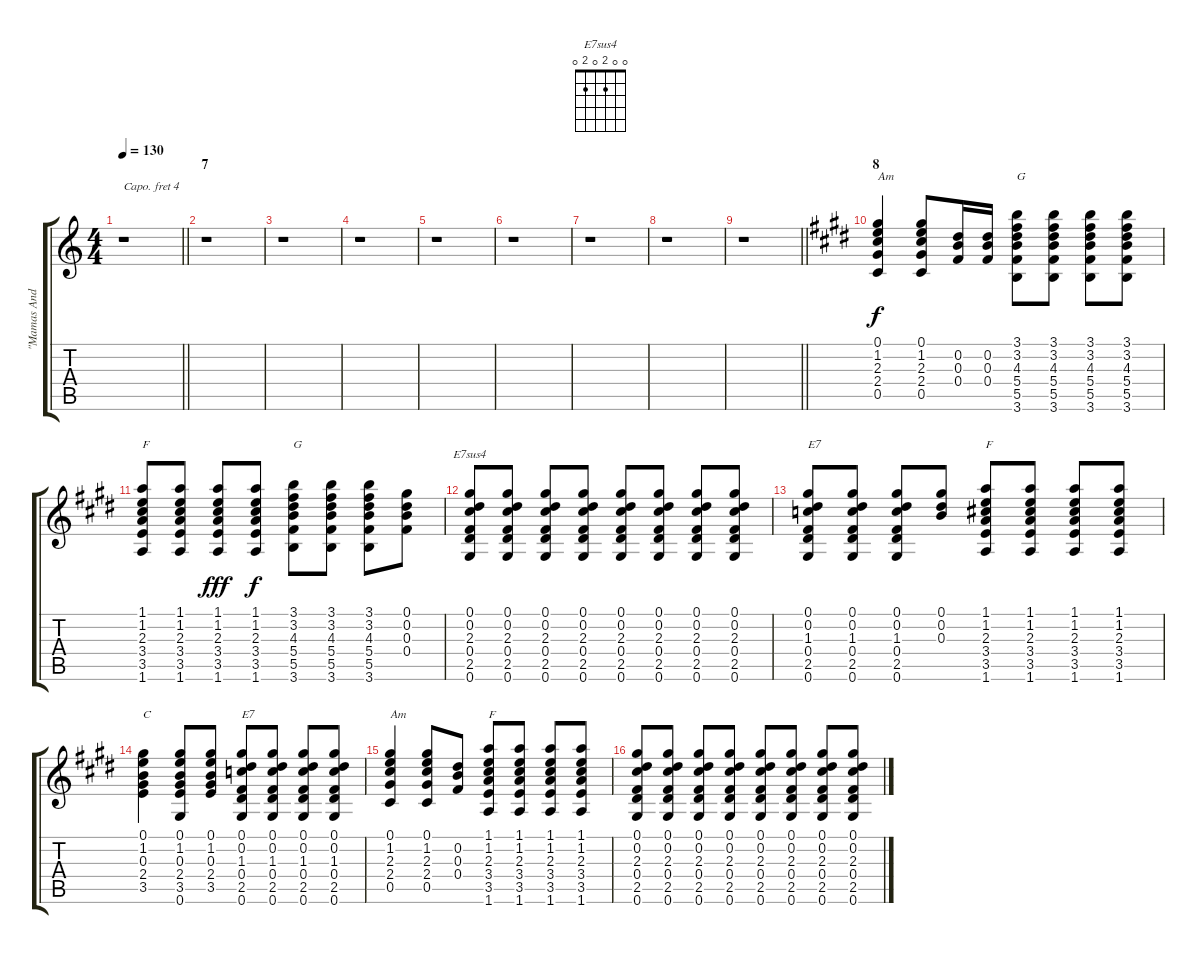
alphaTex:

\track ("\"Mamas And The Papas\" guitar" "\"Mamas And") {instrument acousticguitarsteel}
\staff {score tabs}
\capo 4
\tuning (E4 B3 G3 D3 A2 E2) {hide}
\chord ("E7sus4" 0 0 2 0 2 0)
\ts (4 4)
\tempo 130
\clef g2
\barLineRight lightlight
\ks c
r.1{dy f} |
\section ("" "7")
r.1 |
r.1 |
r.1 |
r.1 |
r.1 |
r.1 |
r.1 |
\barLineRight lightlight
r.1 |
\section ("" "8")
\ks e
(0.1 1.2 2.3 2.4 0.5).4{txt "Am"} (0.1 1.2 2.3 2.4 0.5).8 (0.2 0.3 0.4).16 (0.2 0.3 0.4).16 (3.1 3.2 4.3 5.4 5.5 3.6).8{txt "G"} (3.1 3.2 4.3 5.4 5.5 3.6).8 (3.1 3.2 4.3 5.4 5.5 3.6).8 (3.1 3.2 4.3 5.4 5.5 3.6).8 |
(1.1 1.2 2.3 3.4 3.5 1.6).8{txt "F"} (1.1 1.2 2.3 3.4 3.5 1.6).8 (1.1 1.2 2.3 3.4 3.5 1.6).8{dy fff} (1.1 1.2 2.3 3.4 3.5 1.6).8{dy f} (3.1 3.2 4.3 5.4 5.5 3.6).8{txt "G"} (3.1 3.2 4.3 5.4 5.5 3.6).8 (3.1 3.2 4.3 5.4 5.5 3.6).8 (0.1 0.2 0.3 0.4).8 |
(0.1 0.2 2.3 0.4 2.5 0.6).8{ch "E7sus4"} (0.1 0.2 2.3 0.4 2.5 0.6).8 (0.1 0.2 2.3 0.4 2.5 0.6).8 (0.1 0.2 2.3 0.4 2.5 0.6).8 (0.1 0.2 2.3 0.4 2.5 0.6).8 (0.1 0.2 2.3 0.4 2.5 0.6).8 (0.1 0.2 2.3 0.4 2.5 0.6).8 (0.1 0.2 2.3 0.4 2.5 0.6).8 |
(0.1 0.2 1.3 0.4 2.5 0.6).8{txt "E7"} (0.1 0.2 1.3 0.4 2.5 0.6).8 (0.1 0.2 1.3 0.4 2.5 0.6).8 (0.1 0.2 0.3).8 (1.1 1.2 2.3 3.4 3.5 1.6).8{txt "F"} (1.1 1.2 2.3 3.4 3.5 1.6).8 (1.1 1.2 2.3 3.4 3.5 1.6).8 (1.1 1.2 2.3 3.4 3.5 1.6).8 |
(0.1 1.2 0.3 2.4 3.5).4{txt "C"} (0.1 1.2 0.3 2.4 3.5 0.6).8 (0.1 1.2 0.3 2.4 3.5).8 (0.1 0.2 1.3 0.4 2.5 0.6).8{txt "E7"} (0.1 0.2 1.3 0.4 2.5 0.6).8 (0.1 0.2 1.3 0.4 2.5 0.6).8 (0.1 0.2 1.3 0.4 2.5 0.6).8 |
(0.1 1.2 2.3 2.4 0.5).4{txt "Am"} (0.1 1.2 2.3 2.4 0.5).8 (0.2 0.3 0.4).8 (1.1 1.2 2.3 3.4 3.5 1.6).8{txt "F"} (1.1 1.2 2.3 3.4 3.5 1.6).8 (1.1 1.2 2.3 3.4 3.5 1.6).8 (1.1 1.2 2.3 3.4 3.5 1.6).8 |
(0.1 0.2 2.3 0.4 2.5 0.6).8 (0.1 0.2 2.3 0.4 2.5 0.6).8 (0.1 0.2 2.3 0.4 2.5 0.6).8 (0.1 0.2 2.3 0.4 2.5 0.6).8 (0.1 0.2 2.3 0.4 2.5 0.6).8 (0.1 0.2 2.3 0.4 2.5 0.6).8 (0.1 0.2 2.3 0.4 2.5 0.6).8 (0.1 0.2 2.3 0.4 2.5 0.6).8
